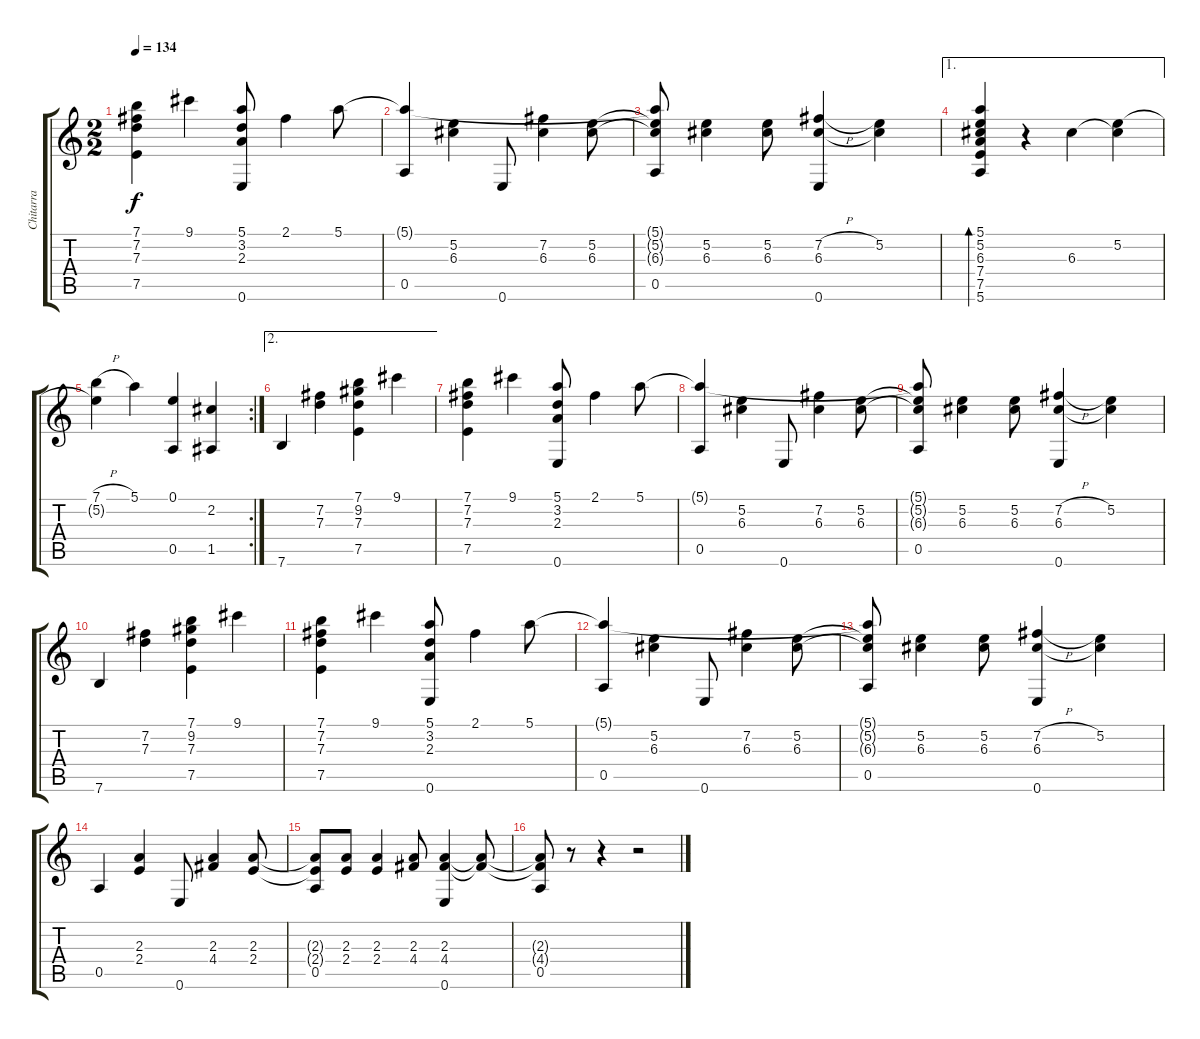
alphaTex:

\track ("Chitarra" "Chitarra") {instrument acousticguitarnylon}
\staff {score tabs}
\tuning (E4 B3 G3 D3 A2 E2) {hide}
\ts (2 2)
\tempo 134
\clef g2
\ks c
(7.1 7.2 7.3 7.5).4{dy f} 9.1.4 (5.1 3.2 2.3 0.6).8 2.1.4 5.1.8 |
(5.1{t} 0.5).4 (5.2 6.3).4 0.6.8 (7.2 6.3).4 (5.2 6.3).8 |
(5.1{t} 5.2{t} 6.3{t} 0.5).8 (5.2 6.3).4 (5.2 6.3).8 (7.2{h} 6.3 0.6).4 (5.2 6.3{t}).4 |
\ae 1
(5.1 5.2 6.3 7.4 7.5 5.6).4{bd 240} r.4 6.3.4 (5.2 6.3{t}).4 |
\rc 2
(7.1{h} 5.2{t}).4 5.1.4 (0.1 0.5).4 (2.2 1.5).4 |
\ae 2
7.6.4 (7.2 7.3).4 (7.1 9.2 7.3 7.5).4 9.1.4 |
(7.1 7.2 7.3 7.5).4 9.1.4 (5.1 3.2 2.3 0.6).8 2.1.4 5.1.8 |
(5.1{t} 0.5).4 (5.2 6.3).4 0.6.8 (7.2 6.3).4 (5.2 6.3).8 |
(5.1{t} 5.2{t} 6.3{t} 0.5).8 (5.2 6.3).4 (5.2 6.3).8 (7.2{h} 6.3 0.6).4 (5.2 6.3{t}).4 |
7.6.4 (7.2 7.3).4 (7.1 9.2 7.3 7.5).4 9.1.4 |
(7.1 7.2 7.3 7.5).4 9.1.4 (5.1 3.2 2.3 0.6).8 2.1.4 5.1.8 |
(5.1{t} 0.5).4 (5.2 6.3).4 0.6.8 (7.2 6.3).4 (5.2 6.3).8 |
(5.1{t} 5.2{t} 6.3{t} 0.5).8 (5.2 6.3).4 (5.2 6.3).8 (7.2{h} 6.3 0.6).4 (5.2 6.3{t}).4 |
0.5.4 (2.3 2.4).4 0.6.8 (2.3 4.4).4 (2.3 2.4).8 |
(2.3{t} 2.4{t} 0.5).8 (2.3 2.4).8 (2.3 2.4).4 (2.3 4.4).8 (2.3 4.4 0.6).4 (2.3{t} 4.4{t}).8 |
(2.3{t} 4.4{t} 0.5).8 r.8 r.4 r.2
